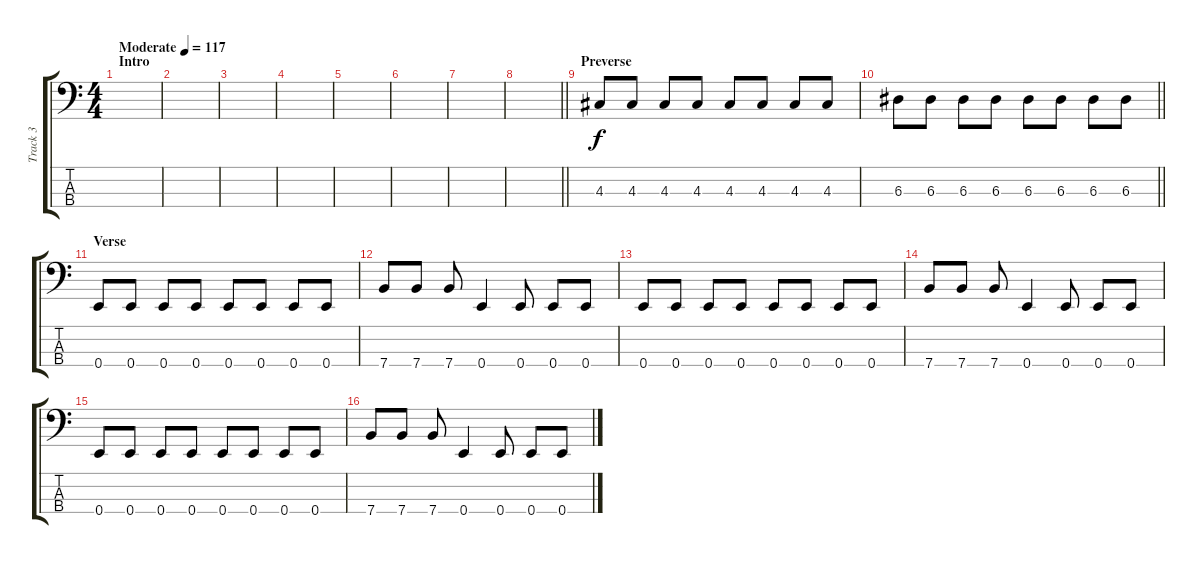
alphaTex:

\track ("Track 3" "Track 3") {instrument electricbasspick}
\staff {score tabs}
\tuning (G2 D2 A1 E1) {hide}
\ts (4 4)
\section ("" "Intro")
\tempo (117 "Moderate")
\clef f4
\ks c
|
|
|
|
|
|
|
\barLineRight lightlight
|
\section ("" "Preverse")
4.3.8 4.3.8 4.3.8 4.3.8 4.3.8 4.3.8 4.3.8 4.3.8 |
\barLineRight lightlight
6.3.8 6.3.8 6.3.8 6.3.8 6.3.8 6.3.8 6.3.8 6.3.8 |
\section ("" "Verse")
0.4.8 0.4.8 0.4.8 0.4.8 0.4.8 0.4.8 0.4.8 0.4.8 |
7.4.8 7.4.8 7.4.8 0.4.4 0.4.8 0.4.8 0.4.8 |
0.4.8 0.4.8 0.4.8 0.4.8 0.4.8 0.4.8 0.4.8 0.4.8 |
7.4.8 7.4.8 7.4.8 0.4.4 0.4.8 0.4.8 0.4.8 |
0.4.8 0.4.8 0.4.8 0.4.8 0.4.8 0.4.8 0.4.8 0.4.8 |
7.4.8 7.4.8 7.4.8 0.4.4 0.4.8 0.4.8 0.4.8
